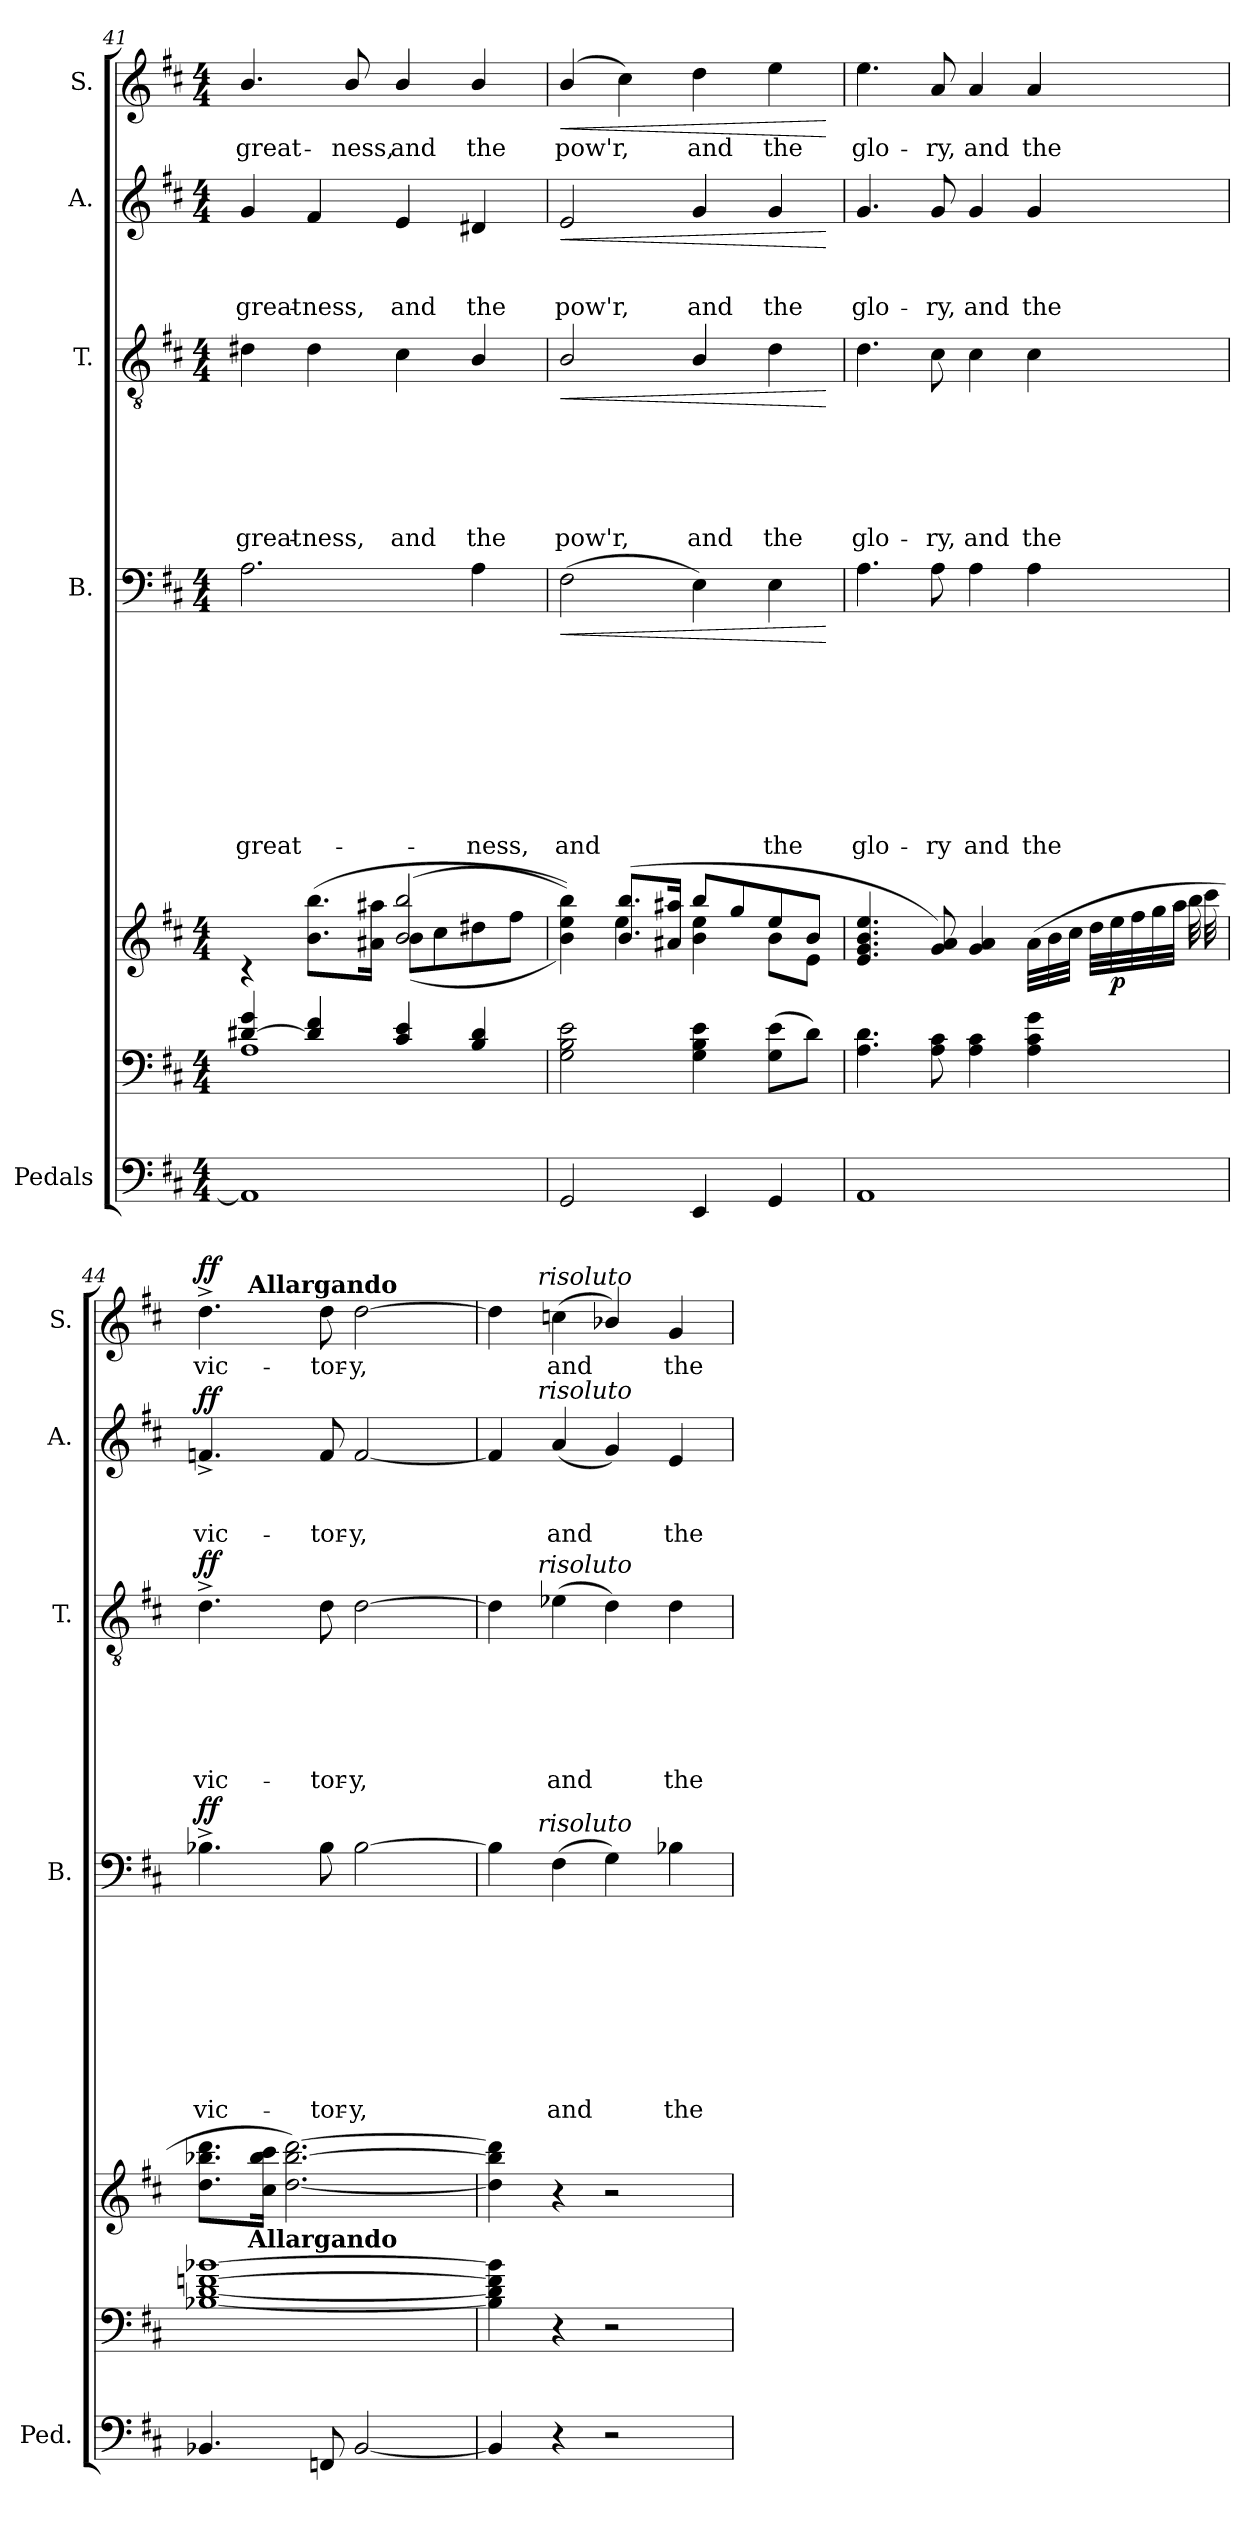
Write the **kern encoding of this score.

**kern	**kern	**kern	**dynam	**kern	**text	**text	**text	**text	**text	**text	**text	**text	**text	**dynam	**kern	**text	**text	**text	**text	**text	**text	**dynam	**kern	**text	**text	**text	**dynam	**kern	**text	**dynam
*part7	*part6	*part5	*part5	*part4	*part4	*part4	*part4	*part4	*part4	*part4	*part4	*part4	*part4	*part4	*part3	*part3	*part3	*part3	*part3	*part3	*part3	*part3	*part2	*part2	*part2	*part2	*part2	*part1	*part1	*part1
*staff7	*staff6	*staff5	*staff5	*staff4	*staff4	*staff4	*staff4	*staff4	*staff4	*staff4	*staff4	*staff4	*staff4	*staff4	*staff3	*staff3	*staff3	*staff3	*staff3	*staff3	*staff3	*staff3	*staff2	*staff2	*staff2	*staff2	*staff2	*staff1	*staff1	*staff1
*I"Pedals	*	*	*	*I"B.	*	*	*	*	*	*	*	*	*	*	*I"T.	*	*	*	*	*	*	*	*I"A.	*	*	*	*	*I"S.	*	*
*I'Ped.	*	*	*	*I'B.	*	*	*	*	*	*	*	*	*	*	*I'T.	*	*	*	*	*	*	*	*I'A.	*	*	*	*	*I'S.	*	*
*clefF4	*clefF4	*clefG2	*	*clefF4	*	*	*	*	*	*	*	*	*	*	*clefGv2	*	*	*	*	*	*	*	*clefG2	*	*	*	*	*clefG2	*	*
*k[f#c#]	*k[f#c#]	*k[f#c#]	*	*k[f#c#]	*	*	*	*	*	*	*	*	*	*	*k[f#c#]	*	*	*	*	*	*	*	*k[f#c#]	*	*	*	*	*k[f#c#]	*	*
*D:	*D:	*D:	*	*D:	*	*	*	*	*	*	*	*	*	*	*D:	*	*	*	*	*	*	*	*D:	*	*	*	*	*D:	*	*
*M4/4	*M4/4	*M4/4	*	*M4/4	*	*	*	*	*	*	*	*	*	*	*M4/4	*	*	*	*	*	*	*	*M4/4	*	*	*	*	*M4/4	*	*
=41	=41	=41	=41	=41	=41	=41	=41	=41	=41	=41	=41	=41	=41	=41	=41	=41	=41	=41	=41	=41	=41	=41	=41	=41	=41	=41	=41	=41	=41	=41
*	*^	*^	*	*	*	*	*	*	*	*	*	*	*	*	*	*	*	*	*	*	*	*	*	*	*	*	*	*	*	*
!	!	!	!	!	!	!	!	!	!	!	!	!	!	!	!LO:LY:b	!	!	!	!	!	!	!	!LO:LY:b	!	!	!	!	!LO:LY:b	!	!	!LO:LY:b	!
1AA]	[>4d#X/ 4g/	1A	2ryy	4rc	.	2.A\	.	.	.	.	.	.	.	.	great-	.	4d#X\	.	.	.	.	.	great-	.	4g/	.	.	great-	.	4.b/	great-	.
!	!	!	!	!	!	!	!	!	!	!	!	!	!	!	!	!	!	!	!	!	!	!	!LO:LY:b	!	!	!	!	!LO:LY:b	!	!	!	!
.	4d#/] 4f#/	.	.	(>8.b\ 8.bb\L	.	.	.	.	.	.	.	.	.	.	.	.	4d#\	.	.	.	.	.	-ness,	.	4f#/	.	.	-ness,	.	.	.	.
!	!	!	!	!	!	!	!	!	!	!	!	!	!	!	!	!	!	!	!	!	!	!	!	!	!	!	!	!	!	!	!LO:LY:b	!
.	.	.	.	.	.	.	.	.	.	.	.	.	.	.	.	.	.	.	.	.	.	.	.	.	.	.	.	.	.	8b/	-ness,	.
.	.	.	.	16a#X\ 16aa#X\Jk	.	.	.	.	.	.	.	.	.	.	.	.	.	.	.	.	.	.	.	.	.	.	.	.	.	.	.	.
!	!	!	!	!	!	!	!	!	!	!	!	!	!	!	!	!	!	!	!	!	!	!	!LO:LY:b	!	!	!	!	!LO:LY:b	!	!	!LO:LY:b	!
.	4c#/ 4e/	.	(<2b/ 2bb/	(<8b\L	.	.	.	.	.	.	.	.	.	.	.	.	4c#\	.	.	.	.	.	and	.	4e/	.	.	and	.	4b/	and	.
.	.	.	.	8cc#\	.	.	.	.	.	.	.	.	.	.	.	.	.	.	.	.	.	.	.	.	.	.	.	.	.	.	.	.
!	!	!	!	!	!	!	!	!	!	!	!	!	!	!	!LO:LY:b	!	!	!	!	!	!	!	!LO:LY:b	!	!	!	!	!LO:LY:b	!	!	!LO:LY:b	!
.	4B/ 4d#/	.	.	8dd#X\	.	4A\	.	.	.	.	.	.	.	.	-ness,	.	4B/	.	.	.	.	.	the	.	4d#X/	.	.	the	.	4b/	the	.
.	.	.	.	8ff#\J	.	.	.	.	.	.	.	.	.	.	.	.	.	.	.	.	.	.	.	.	.	.	.	.	.	.	.	.
*	*v	*v	*	*	*	*	*	*	*	*	*	*	*	*	*	*	*	*	*	*	*	*	*	*	*	*	*	*	*	*	*	*
=42	=42	=42	=42	=42	=42	=42	=42	=42	=42	=42	=42	=42	=42	=42	=42	=42	=42	=42	=42	=42	=42	=42	=42	=42	=42	=42	=42	=42	=42	=42	=42
!	!	!	!	!	!	!	!	!	!	!	!	!	!	!LO:LY:b	!LO:HP:b	!	!	!	!	!	!	!LO:LY:b	!LO:HP:b	!	!	!	!LO:LY:b	!LO:HP:b	!	!LO:LY:b	!LO:HP:b
2GG/	2G\ 2B\ 2e\	4ryy	4b\ 4ee\ 4bb\)))	.	(>2F#\	.	.	.	.	.	.	.	.	and	<	2B/	.	.	.	.	.	pow'r,	<	2e/	.	.	pow'r,	<	(<4b/	pow'r,	<
.	.	(>8.b/ 8.bb/L	4ee\	.	.	.	.	.	.	.	.	.	.	.	.	.	.	.	.	.	.	.	.	.	.	.	.	.	4cc#\)	.	.
.	.	16a#X/ 16aa#X/Jk	.	.	.	.	.	.	.	.	.	.	.	.	.	.	.	.	.	.	.	.	.	.	.	.	.	.	.	.	.
!	!	!	!	!	!	!	!	!	!	!	!	!	!	!	!	!	!	!	!	!	!	!LO:LY:b	!	!	!	!	!LO:LY:b	!	!	!LO:LY:b	!
4EE/	4G\ 4B\ 4e\	8bb/L	4b\ 4ee\	.	4E\)	.	.	.	.	.	.	.	.	.	.	4B/	.	.	.	.	.	and	.	4g/	.	.	and	.	4dd\	and	.
.	.	8gg/	.	.	.	.	.	.	.	.	.	.	.	.	.	.	.	.	.	.	.	.	.	.	.	.	.	.	.	.	.
!	!	!	!	!	!	!	!	!	!	!	!	!	!	!LO:LY:b	!	!	!	!	!	!	!	!LO:LY:b	!	!	!	!	!LO:LY:b	!	!	!LO:LY:b	!
4GG/	(>8G\ 8e\L	8ee/	8b\L	.	4E\	.	.	.	.	.	.	.	.	the	.	4d\	.	.	.	.	.	the	.	4g/	.	.	the	.	4ee\	the	.
.	8d\J)	8b/J	8e\J	.	.	.	.	.	.	.	.	.	.	.	.	.	.	.	.	.	.	.	.	.	.	.	.	.	.	.	.
*	*	*v	*v	*	*	*	*	*	*	*	*	*	*	*	*	*	*	*	*	*	*	*	*	*	*	*	*	*	*	*	*
.	.	.	.	.	.	.	.	.	.	.	.	.	.	[	.	.	.	.	.	.	.	[	.	.	.	.	[	.	.	[
!!LO:LB:g=z
=43	=43	=43	=43	=43	=43	=43	=43	=43	=43	=43	=43	=43	=43	=43	=43	=43	=43	=43	=43	=43	=43	=43	=43	=43	=43	=43	=43	=43	=43	=43
*	*	*^	*	*	*	*	*	*	*	*	*	*	*	*	*	*	*	*	*	*	*	*	*	*	*	*	*	*	*	*
*	*	*	*^	*	*	*	*	*	*	*	*	*	*	*	*	*	*	*	*	*	*	*	*	*	*	*	*	*	*	*	*
*	*	*	*	*^	*	*	*	*	*	*	*	*	*	*	*	*	*	*	*	*	*	*	*	*	*	*	*	*	*	*	*	*
!	!	!	!	!	!	!	!	!	!	!	!	!	!	!	!	!LO:LY:b	!	!	!	!	!	!	!	!LO:LY:b	!	!	!	!	!LO:LY:b	!	!	!LO:LY:b	!
1AA	4.A\ 4.d\	4.e/ 4.g/ 4.b/ 4.ee/	2ryy	32%31ryy	32%31ryy	.	4.A\	.	.	.	.	.	.	.	.	glo-	.	4.d\	.	.	.	.	.	glo-	.	4.g/	.	.	glo-	.	4.ee\	glo-	.
!	!	!	!	!	!	!	!	!	!	!	!	!	!	!	!	!LO:LY:b	!	!	!	!	!	!	!	!LO:LY:b	!	!	!	!	!LO:LY:b	!	!	!LO:LY:b	!
.	8A\ 8c#\	8g/ 8a/)	.	.	.	.	8A\	.	.	.	.	.	.	.	.	-ry	.	8c#\	.	.	.	.	.	-ry,	.	8g/	.	.	-ry,	.	8a/	-ry,	.
!	!	!	!	!	!	!	!	!	!	!	!	!	!	!	!	!LO:LY:b	!	!	!	!	!	!	!	!LO:LY:b	!	!	!	!	!LO:LY:b	!	!	!LO:LY:b	!
.	4A\ 4c#\	4g/ 4a/	4ryy	.	.	.	4A\	.	.	.	.	.	.	.	.	and	.	4c#\	.	.	.	.	.	and	.	4g/	.	.	and	.	4a/	and	.
!	!	!	!	!	!	!	!	!	!	!	!	!	!	!	!	!LO:LY:b	!	!	!	!	!	!	!	!LO:LY:b	!	!	!	!	!LO:LY:b	!	!	!LO:LY:b	!
.	4A\ 4c#\ 4g\	(>32a\LLL	16.ryy	.	.	.	4A\	.	.	.	.	.	.	.	.	the	.	4c#\	.	.	.	.	.	the	.	4g/	.	.	the	.	4a/	the	.
.	.	32b\	.	.	.	.	.	.	.	.	.	.	.	.	.	.	.	.	.	.	.	.	.	.	.	.	.	.	.	.	.	.	.
.	.	32cc#\JJJ	.	.	.	.	.	.	.	.	.	.	.	.	.	.	.	.	.	.	.	.	.	.	.	.	.	.	.	.	.	.	.
.	.	32ryy	32dd\LLL	.	.	.	.	.	.	.	.	.	.	.	.	.	.	.	.	.	.	.	.	.	.	.	.	.	.	.	.	.	.
!	!	!	!	!	!	!LO:DY:b	!	!	!	!	!	!	!	!	!	!	!	!	!	!	!	!	!	!	!	!	!	!	!	!	!	!	!
.	.	8ryy	32ee<\	.	.	p	.	.	.	.	.	.	.	.	.	.	.	.	.	.	.	.	.	.	.	.	.	.	.	.	.	.	.
.	.	.	32ff#\	.	.	.	.	.	.	.	.	.	.	.	.	.	.	.	.	.	.	.	.	.	.	.	.	.	.	.	.	.	.
.	.	.	32gg\	.	.	.	.	.	.	.	.	.	.	.	.	.	.	.	.	.	.	.	.	.	.	.	.	.	.	.	.	.	.
.	.	.	32aa\JJJ	32bb\	32ccc#\	.	.	.	.	.	.	.	.	.	.	.	.	.	.	.	.	.	.	.	.	.	.	.	.	.	.	.	.
=44	=44	=44	=44	=44	=44	=44	=44	=44	=44	=44	=44	=44	=44	=44	=44	=44	=44	=44	=44	=44	=44	=44	=44	=44	=44	=44	=44	=44	=44	=44	=44	=44	=44
!	!	!	!	!	!	!	!	!	!	!	!	!	!	!	!	!LO:LY:b	!LO:DY:a	!	!	!	!	!	!	!LO:LY:b	!LO:DY:a	!	!	!	!LO:LY:b	!LO:DY:a	!	!LO:LY:b	!LO:DY:a
*	*	*	*v	*v	*v	*	*	*	*	*	*	*	*	*	*	*	*	*	*	*	*	*	*	*	*	*	*	*	*	*	*^	*	*
4.BB-X/	[<1B-X [<1d [>1fn [>1b-X	8.dd\ 8.bb-X\ 8.ddd\L	8ryy	.	4.B-X^>\	.	.	.	.	.	.	.	.	vic-	ff	4.d^>\	.	.	.	.	.	vic-	ff	4.fn^</	.	.	vic-	ff	4.dd^>\	8ryy	vic-	ff
.	.	.	32ryy	.	.	.	.	.	.	.	.	.	.	.	.	.	.	.	.	.	.	.	.	.	.	.	.	.	.	32ryy	.	.
!	!	!	!	!	!	!	!	!	!	!	!	!	!	!	!	!	!	!	!	!	!	!	!	!	!	!	!	!	!	!LO:TX:a:B:t=Allargando	!	!
!	!	!	!LO:TX:b:B:t=Allargando	!	!	!	!	!	!	!	!	!	!	!	!	!	!	!	!	!	!	!	!	!	!	!	!	!	!	!	!	!
.	.	.	2ryy	.	.	.	.	.	.	.	.	.	.	.	.	.	.	.	.	.	.	.	.	.	.	.	.	.	.	2ryy	.	.
.	.	16cc#\ 16bb-\ 16ccc#\Jk	.	.	.	.	.	.	.	.	.	.	.	.	.	.	.	.	.	.	.	.	.	.	.	.	.	.	.	.	.	.
.	.	[<2.dd\ [2.bb-\ [>2.ddd\)	.	.	.	.	.	.	.	.	.	.	.	.	.	.	.	.	.	.	.	.	.	.	.	.	.	.	.	.	.	.
!	!	!	!	!	!	!	!	!	!	!	!	!	!	!LO:LY:b	!	!	!	!	!	!	!	!LO:LY:b	!	!	!	!	!LO:LY:b	!	!	!	!LO:LY:b	!
8FFn/	.	.	.	.	8B-\	.	.	.	.	.	.	.	.	-tor-	.	8d\	.	.	.	.	.	-tor-	.	8f/	.	.	-tor-	.	8dd\	.	-tor-	.
!	!	!	!	!	!	!	!	!	!	!	!	!	!	!LO:LY:b	!	!	!	!	!	!	!	!LO:LY:b	!	!	!	!	!LO:LY:b	!	!	!	!LO:LY:b	!
[<2BB-/	.	.	.	.	[>2B-\	.	.	.	.	.	.	.	.	-y,	.	[>2d\	.	.	.	.	.	-y,	.	[<2f/	.	.	-y,	.	[>2dd\	.	-y,	.
.	.	.	4ryy	.	.	.	.	.	.	.	.	.	.	.	.	.	.	.	.	.	.	.	.	.	.	.	.	.	.	4ryy	.	.
.	.	.	16.ryy	.	.	.	.	.	.	.	.	.	.	.	.	.	.	.	.	.	.	.	.	.	.	.	.	.	.	16.ryy	.	.
*	*	*v	*v	*	*	*	*	*	*	*	*	*	*	*	*	*	*	*	*	*	*	*	*	*	*	*	*	*	*	*	*	*
=45	=45	=45	=45	=45	=45	=45	=45	=45	=45	=45	=45	=45	=45	=45	=45	=45	=45	=45	=45	=45	=45	=45	=45	=45	=45	=45	=45	=45	=45	=45	=45
*	*	*	*	*^	*	*	*	*	*	*	*	*	*	*	*^	*	*	*	*	*	*	*	*^	*	*	*	*	*	*	*	*
4BB-/]	4B-\] 4d\] 4f\] 4b-\]	4dd\] 4bb-\] 4ddd\]	.	4B-\]	8..ryy	.	.	.	.	.	.	.	.	.	.	4d\]	8..ryy	.	.	.	.	.	.	.	4f/]	8..ryy	.	.	.	.	4dd\]	8..ryy	.	.
!	!	!	!	!	!	!	!	!	!	!	!	!	!	!	!	!	!	!	!	!	!	!	!	!	!	!	!	!	!	!	!	!LO:TX:a:i:t=risoluto	!	!
!	!	!	!	!	!	!	!	!	!	!	!	!	!	!	!	!	!	!	!	!	!	!	!	!	!	!LO:TX:a:i:t=risoluto	!	!	!	!	!	!	!	!
!	!	!	!	!	!	!	!	!	!	!	!	!	!	!	!	!	!LO:TX:a:i:t=risoluto	!	!	!	!	!	!	!	!	!	!	!	!	!	!	!	!	!
!	!	!	!	!	!LO:TX:a:i:t=risoluto	!	!	!	!	!	!	!	!	!	!	!	!	!	!	!	!	!	!	!	!	!	!	!	!	!	!	!	!	!
.	.	.	.	.	2ryy	.	.	.	.	.	.	.	.	.	.	.	2ryy	.	.	.	.	.	.	.	.	2ryy	.	.	.	.	.	2ryy	.	.
!	!	!	!	!	!	!	!	!	!	!	!	!	!	!LO:LY:b	!	!	!	!	!	!	!	!	!LO:LY:b	!	!	!	!	!	!LO:LY:b	!	!	!	!LO:LY:b	!
4r	4r	4r	.	(>4F#\	.	.	.	.	.	.	.	.	.	and	.	(>4e-X\	.	.	.	.	.	.	and	.	(<4a/	.	.	.	and	.	(>4ccn\	.	and	.
2r	2r	2r	.	4G\)	.	.	.	.	.	.	.	.	.	.	.	4d\)	.	.	.	.	.	.	.	.	4g/)	.	.	.	.	.	4b-X/)	.	.	.
.	.	.	.	.	4ryy	.	.	.	.	.	.	.	.	.	.	.	4ryy	.	.	.	.	.	.	.	.	4ryy	.	.	.	.	.	4ryy	.	.
!	!	!	!	!	!	!	!	!	!	!	!	!	!	!LO:LY:b	!	!	!	!	!	!	!	!	!LO:LY:b	!	!	!	!	!	!LO:LY:b	!	!	!	!LO:LY:b	!
.	.	.	.	4B-X\	.	.	.	.	.	.	.	.	.	the	.	4d\	.	.	.	.	.	.	the	.	4e/	.	.	.	the	.	4g/	.	the	.
.	.	.	.	.	32ryy	.	.	.	.	.	.	.	.	.	.	.	32ryy	.	.	.	.	.	.	.	.	32ryy	.	.	.	.	.	32ryy	.	.
*	*	*	*	*v	*v	*	*	*	*	*	*	*	*	*	*	*	*	*	*	*	*	*	*	*	*v	*v	*	*	*	*	*v	*v	*	*
*	*	*	*	*	*	*	*	*	*	*	*	*	*	*	*v	*v	*	*	*	*	*	*	*	*	*	*	*	*	*	*	*
=	=	=	=	=	=	=	=	=	=	=	=	=	=	=	=	=	=	=	=	=	=	=	=	=	=	=	=	=	=	=
*-	*-	*-	*-	*-	*-	*-	*-	*-	*-	*-	*-	*-	*-	*-	*-	*-	*-	*-	*-	*-	*-	*-	*-	*-	*-	*-	*-	*-	*-	*-
